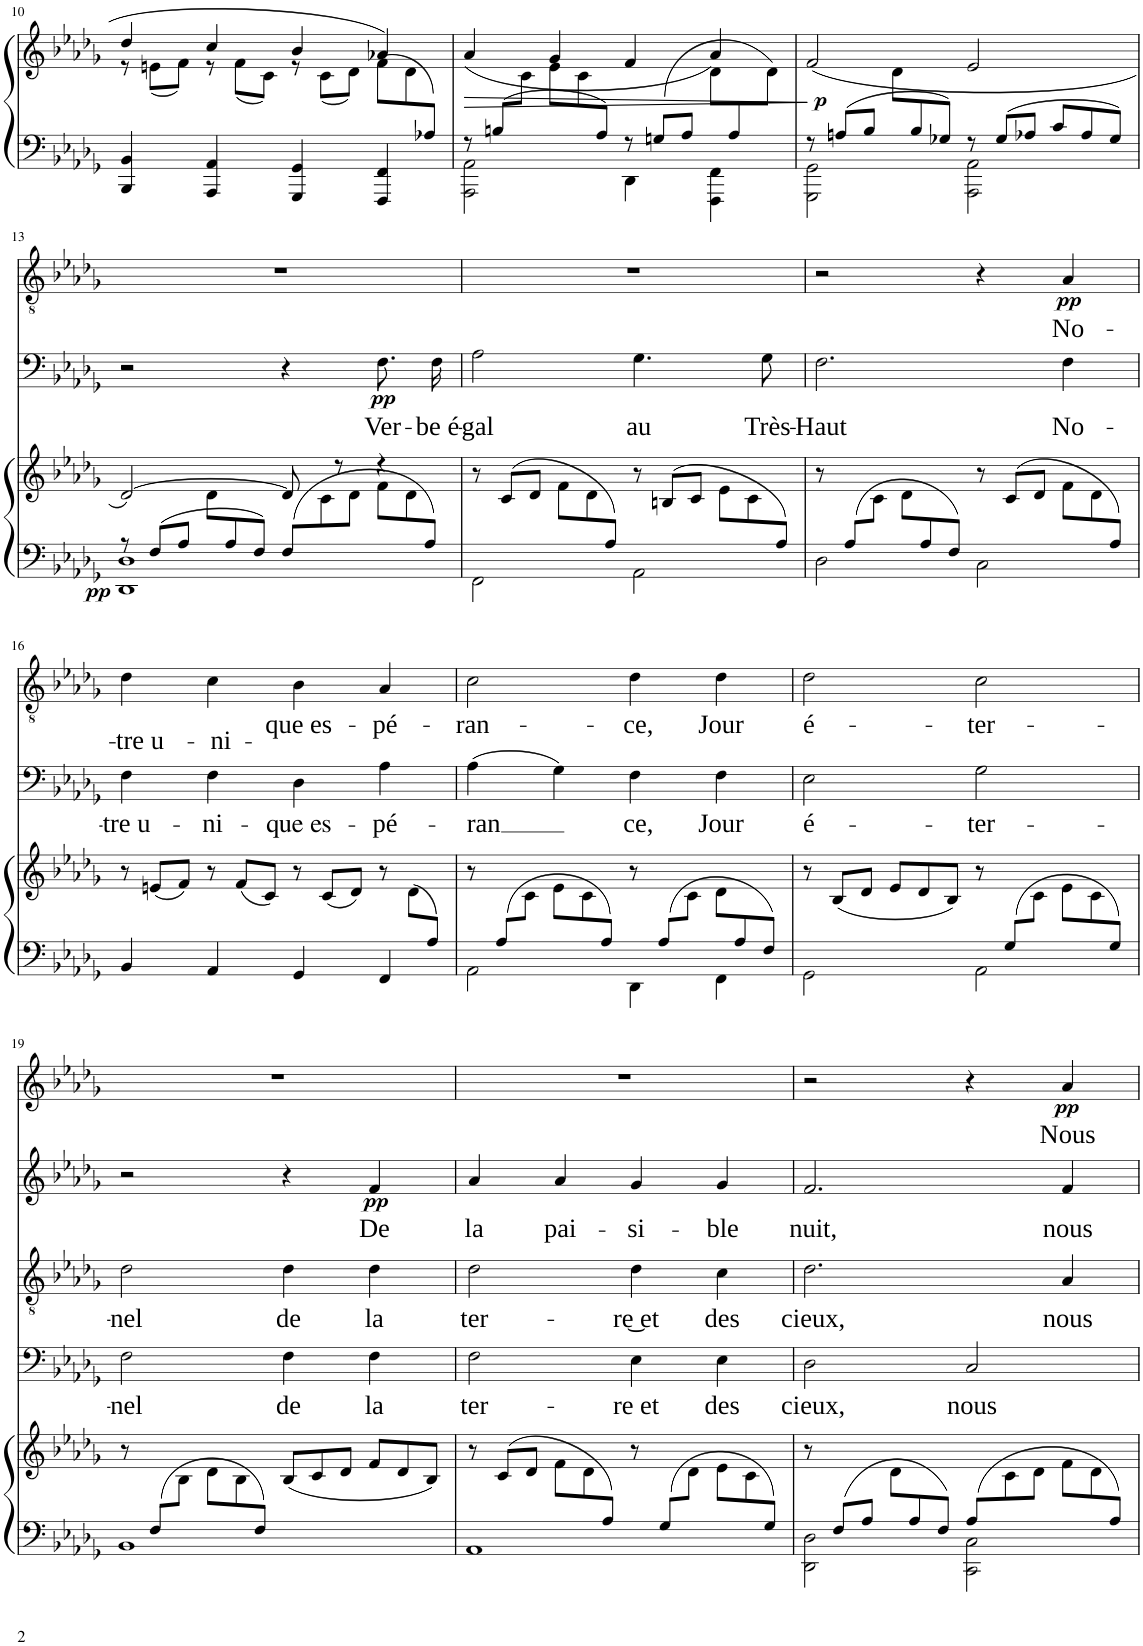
**kern	**kern	**dynam	**kern	**text	**dynam	**kern	**text	**dynam	**kern	**text	**dynam	**kern	**text	**dynam
*part5	*part5	*part5	*part4	*part4	*part4	*part3	*part3	*part3	*part2	*part2	*part2	*part1	*part1	*part1
*staff6	*staff5	*staff5/6	*staff4	*staff4	*staff4	*staff3	*staff3	*staff3	*staff2	*staff2	*staff2	*staff1	*staff1	*staff1
*I"ORGUE ou PIANO	*	*	*I"BASSES	*	*	*I"TÉNORS	*	*	*I"CONTRALTOS	*	*	*I"SOPRANOS	*	*
*I'Pno	*	*	*	*	*	*	*	*	*	*	*	*	*	*
!!LO:PB:g=z
*clefF4	*clefG2	*	*clefF4	*	*	*clefGv2	*	*	*clefG2	*	*	*clefG2	*	*
*k[b-e-a-d-g-]	*k[b-e-a-d-g-]	*	*k[b-e-a-d-g-]	*	*	*k[b-e-a-d-g-]	*	*	*k[b-e-a-d-g-]	*	*	*k[b-e-a-d-g-]	*	*
*M4/4	*M4/4	*	*M4/4	*	*	*M4/4	*	*	*M4/4	*	*	*M4/4	*	*
*met(c)	*met(c)	*	*met(c)	*	*	*met(c)	*	*	*met(c)	*	*	*met(c)	*	*
=10	=10	=10	=10	=10	=10	=10	=10	=10	=10	=10	=10	=10	=10	=10
*^	*^	*	*	*	*	*	*	*	*	*	*	*	*	*
*	*^	*	*	*	*	*	*	*	*	*	*	*	*	*	*	*
*	*	*	*	*Xtuplet	*	*	*	*	*	*	*	*	*	*	*	*	*
12%11ryy	4BBB-/ 4BB-/	1ryy	4dd-/	12r	.	1r	.	.	1r	.	.	1r	.	.	1r	.	.
.	.	.	.	(12en\L	.	.	.	.	.	.	.	.	.	.	.	.	.
.	.	.	.	12f\J)	.	.	.	.	.	.	.	.	.	.	.	.	.
.	4AAA-/ 4AA-/	.	4cc/	12r	.	.	.	.	.	.	.	.	.	.	.	.	.
.	.	.	.	(12f\L	.	.	.	.	.	.	.	.	.	.	.	.	.
.	.	.	.	12c\J)	.	.	.	.	.	.	.	.	.	.	.	.	.
.	4GGG-/ 4GG-/	.	4b-/	12r	.	.	.	.	.	.	.	.	.	.	.	.	.
.	.	.	.	(12c\L	.	.	.	.	.	.	.	.	.	.	.	.	.
.	.	.	.	12d-\J)	.	.	.	.	.	.	.	.	.	.	.	.	.
.	4FFF/ 4FF/	.	4a-X/	(12f\L	.	.	.	.	.	.	.	.	.	.	.	.	.
.	.	.	.	12d-\	.	.	.	.	.	.	.	.	.	.	.	.	.
12A-X/J)	.	.	.	12ryy	.	.	.	.	.	.	.	.	.	.	.	.	.
*v	*v	*v	*	*	*	*	*	*	*	*	*	*	*	*	*	*	*
=11	=11	=11	=11	=11	=11	=11	=11	=11	=11	=11	=11	=11	=11	=11	=11
*Xtuplet	*	*	*	*	*	*	*	*	*	*	*	*	*	*	*
*^	*	*	*	*	*	*	*	*	*	*	*	*	*	*	*
12r	2AAA-\ 2AA-\	(4a-/	6ryy	.	1r	.	.	1r	.	.	1r	.	.	1r	.	.
12Bn/L	.	.	.	.	.	.	.	.	.	.	.	.	.	.	.	.
4ryy	.	.	12c\J	.	.	.	.	.	.	.	.	.	.	.	.	.
.	.	4g-/	12e-\L	.	.	.	.	.	.	.	.	.	.	.	.	.
.	.	.	12c\	.	.	.	.	.	.	.	.	.	.	.	.	.
12A-/J	.	.	3ryy	.	.	.	.	.	.	.	.	.	.	.	.	.
12r	4DD-\	4f/	.	.	.	.	.	.	.	.	.	.	.	.	.	.
(12Gn/L	.	.	.	.	.	.	.	.	.	.	.	.	.	.	.	.
12A-/J	.	.	.	.	.	.	.	.	.	.	.	.	.	.	.	.
12ryy	4FFF\ 4FF\	4a-/)	12d-\L	.	.	.	.	.	.	.	.	.	.	.	.	.
12A-/	.	.	12ryy	.	.	.	.	.	.	.	.	.	.	.	.	.
12ryy	.	.	12d-\J)	.	.	.	.	.	.	.	.	.	.	.	.	.
=12	=12	=12	=12	=12	=12	=12	=12	=12	=12	=12	=12	=12	=12	=12	=12	=12
!	!	!	!	!LO:DY:b	!	!	!	!	!	!	!	!	!	!	!	!
12r	2GGG-\ 2GG-\	(2f/	4ryy	p	1r	.	.	1r	.	.	1r	.	.	1r	.	.
12An/L	.	.	.	.	.	.	.	.	.	.	.	.	.	.	.	.
12B-/J	.	.	.	.	.	.	.	.	.	.	.	.	.	.	.	.
12ryy	.	.	12d-\L	.	.	.	.	.	.	.	.	.	.	.	.	.
12B-/	.	.	3%2ryy	.	.	.	.	.	.	.	.	.	.	.	.	.
12G-X/J	.	.	.	.	.	.	.	.	.	.	.	.	.	.	.	.
12r	2AAA-\ 2AA-\	2e-/	.	.	.	.	.	.	.	.	.	.	.	.	.	.
12G-/L	.	.	.	.	.	.	.	.	.	.	.	.	.	.	.	.
12A-X/J	.	.	.	.	.	.	.	.	.	.	.	.	.	.	.	.
12c/L	.	.	.	.	.	.	.	.	.	.	.	.	.	.	.	.
12A-/	.	.	.	.	.	.	.	.	.	.	.	.	.	.	.	.
12G-/J	.	.	.	.	.	.	.	.	.	.	.	.	.	.	.	.
!!LO:LB:g=z
=13	=13	=13	=13	=13	=13	=13	=13	=13	=13	=13	=13	=13	=13	=13	=13	=13
*	*^	*	*^	*	*	*	*	*	*	*	*	*	*	*	*	*
!	!	!	!	!	!	!LO:DY:b=2	!	!	!	!	!	!	!	!	!	!	!	!
2ryy	12r	1DD- 1D-	[2d-/)	2ryy	4ryy	pp	2r	.	.	1r	.	.	1r	.	.	1r	.	.
.	12F/L	.	.	.	.	.	.	.	.	.	.	.	.	.	.	.	.	.
.	12A-/J	.	.	.	.	.	.	.	.	.	.	.	.	.	.	.	.	.
.	12ryy	.	.	.	12d-\L	.	.	.	.	.	.	.	.	.	.	.	.	.
.	12A-/	.	.	.	3%2ryy	.	.	.	.	.	.	.	.	.	.	.	.	.
.	12F/J	.	.	.	.	.	.	.	.	.	.	.	.	.	.	.	.	.
12F/L	2ryy	.	8d-/]	12ryy	.	.	4r	.	.	.	.	.	.	.	.	.	.	.
3ryy	.	.	.	12c\	.	.	.	.	.	.	.	.	.	.	.	.	.	.
.	.	.	8r	.	.	.	.	.	.	.	.	.	.	.	.	.	.	.
.	.	.	.	12d-\J	.	.	.	.	.	.	.	.	.	.	.	.	.	.
!	!	!	!	!	!	!	!	!LO:LY:b	!LO:DY:b	!	!	!	!	!	!	!	!	!
.	.	.	4r	12f\L	.	.	8.F\L	Ver-	pp	.	.	.	.	.	.	.	.	.
.	.	.	.	12d-\	.	.	.	.	.	.	.	.	.	.	.	.	.	.
12A-/J	.	.	.	12ryy	.	.	.	.	.	.	.	.	.	.	.	.	.	.
!	!	!	!	!	!	!	!	!LO:LY:b	!	!	!	!	!	!	!	!	!	!
.	.	.	.	.	.	.	16F\Jk	-be é-	.	.	.	.	.	.	.	.	.	.
*	*	*	*v	*v	*v	*	*	*	*	*	*	*	*	*	*	*	*	*
=14	=14	=14	=14	=14	=14	=14	=14	=14	=14	=14	=14	=14	=14	=14	=14	=14
!	!	!	!	!	!	!LO:LY:b	!	!	!	!	!	!	!	!	!	!
12%5ryy	2FF\	1ryy	12r	.	2A-\	-gal	.	1r	.	.	1r	.	.	1r	.	.
.	.	.	(12c/L	.	.	.	.	.	.	.	.	.	.	.	.	.
.	.	.	12d-/J	.	.	.	.	.	.	.	.	.	.	.	.	.
.	.	.	12f\L	.	.	.	.	.	.	.	.	.	.	.	.	.
.	.	.	12d-\	.	.	.	.	.	.	.	.	.	.	.	.	.
12A-/J)	.	.	12ryy	.	.	.	.	.	.	.	.	.	.	.	.	.
!	!	!	!	!	!	!LO:LY:b	!	!	!	!	!	!	!	!	!	!
12%5ryy	2AA-\	.	12r	.	4.G-\	au	.	.	.	.	.	.	.	.	.	.
.	.	.	(12Bn/L	.	.	.	.	.	.	.	.	.	.	.	.	.
.	.	.	12c/J	.	.	.	.	.	.	.	.	.	.	.	.	.
.	.	.	12e-\L	.	.	.	.	.	.	.	.	.	.	.	.	.
.	.	.	12c\	.	.	.	.	.	.	.	.	.	.	.	.	.
!	!	!	!	!	!	!LO:LY:b	!	!	!	!	!	!	!	!	!	!
.	.	.	.	.	8G-\	Très-	.	.	.	.	.	.	.	.	.	.
12A-/J)	.	.	12ryy	.	.	.	.	.	.	.	.	.	.	.	.	.
*	*v	*v	*	*	*	*	*	*	*	*	*	*	*	*	*	*
=15	=15	=15	=15	=15	=15	=15	=15	=15	=15	=15	=15	=15	=15	=15	=15
!	!	!	!	!	!LO:LY:b	!	!	!	!	!	!	!	!	!	!
12ryy	2D-\	12r	.	2.F\	-Haut	.	2r	.	.	1r	.	.	1r	.	.
12A-/L	.	12ryy	.	.	.	.	.	.	.	.	.	.	.	.	.
6ryy	.	12c\J	.	.	.	.	.	.	.	.	.	.	.	.	.
.	.	12d-\L	.	.	.	.	.	.	.	.	.	.	.	.	.
12A-/	.	6ryy	.	.	.	.	.	.	.	.	.	.	.	.	.
12F/J	.	.	.	.	.	.	.	.	.	.	.	.	.	.	.
12%5ryy	2C\	12r	.	.	.	.	4r	.	.	.	.	.	.	.	.
.	.	(12c/L	.	.	.	.	.	.	.	.	.	.	.	.	.
.	.	12d-/J	.	.	.	.	.	.	.	.	.	.	.	.	.
!	!	!	!	!	!LO:LY:b	!	!	!LO:LY:b	!LO:DY:b	!	!	!	!	!	!
.	.	12f\L	.	4F\	No-	.	4A-/	No-	pp	.	.	.	.	.	.
.	.	12d-\	.	.	.	.	.	.	.	.	.	.	.	.	.
12A-/J)	.	12ryy	.	.	.	.	.	.	.	.	.	.	.	.	.
!!LO:LB:g=z
=16	=16	=16	=16	=16	=16	=16	=16	=16	=16	=16	=16	=16	=16	=16	=16
*	*^	*	*	*	*	*	*	*	*	*	*	*	*	*	*
!	!	!	!	!	!	!LO:LY:b	!	!	!LO:LY:b	!	!	!	!	!	!	!
12%11ryy	4BB-/	1ryy	12r	.	4F\	-tre u-	.	4d-\	-tre u-	.	1r	.	.	1r	.	.
.	.	.	(12en/L	.	.	.	.	.	.	.	.	.	.	.	.	.
.	.	.	12f/J)	.	.	.	.	.	.	.	.	.	.	.	.	.
!	!	!	!	!	!	!LO:LY:b	!	!	!LO:LY:b	!	!	!	!	!	!	!
.	4AA-/	.	12r	.	4F\	-ni-	.	4c\	-ni-	.	.	.	.	.	.	.
.	.	.	(12f/L	.	.	.	.	.	.	.	.	.	.	.	.	.
.	.	.	12c/J)	.	.	.	.	.	.	.	.	.	.	.	.	.
!	!	!	!	!	!	!LO:LY:b	!	!	!LO:LY:b	!	!	!	!	!	!	!
.	4GG-/	.	12r	.	4D-\	-que es-	.	4B-\	-que es-	.	.	.	.	.	.	.
.	.	.	(12c/L	.	.	.	.	.	.	.	.	.	.	.	.	.
.	.	.	12d-/J)	.	.	.	.	.	.	.	.	.	.	.	.	.
!	!	!	!	!	!	!LO:LY:b	!	!	!LO:LY:b	!	!	!	!	!	!	!
.	4FF/	.	12r	.	4A-\	-pé-	.	4A-/	-pé-	.	.	.	.	.	.	.
.	.	.	(12d-\L	.	.	.	.	.	.	.	.	.	.	.	.	.
12A-/J)	.	.	12ryy	.	.	.	.	.	.	.	.	.	.	.	.	.
=17	=17	=17	=17	=17	=17	=17	=17	=17	=17	=17	=17	=17	=17	=17	=17	=17
!	!	!	!	!	!	!LO:LY:b	!	!	!LO:LY:b	!	!	!	!	!	!	!
12ryy	2AA-\	1ryy	12r	.	(4A-\	-ran	.	2c\	-ran-	.	1r	.	.	1r	.	.
12A-/L	.	.	12ryy	.	.	.	.	.	.	.	.	.	.	.	.	.
4ryy	.	.	12c\J	.	.	.	.	.	.	.	.	.	.	.	.	.
.	.	.	12e-\L	.	4G-\)	.	.	.	.	.	.	.	.	.	.	.
.	.	.	12c\	.	.	.	.	.	.	.	.	.	.	.	.	.
12A-/J	.	.	12ryy	.	.	.	.	.	.	.	.	.	.	.	.	.
!	!	!	!	!	!	!LO:LY:b	!	!	!LO:LY:b	!	!	!	!	!	!	!
12ryy	4DD-\	.	12r	.	4F\	ce,	.	4d-\	-ce,	.	.	.	.	.	.	.
12A-/L	.	.	12ryy	.	.	.	.	.	.	.	.	.	.	.	.	.
6ryy	.	.	12c\J	.	.	.	.	.	.	.	.	.	.	.	.	.
!	!	!	!	!	!	!LO:LY:b	!	!	!LO:LY:b	!	!	!	!	!	!	!
.	4FF\	.	12d-\L	.	4F\	Jour	.	4d-\	Jour	.	.	.	.	.	.	.
12A-/	.	.	6ryy	.	.	.	.	.	.	.	.	.	.	.	.	.
12F/J	.	.	.	.	.	.	.	.	.	.	.	.	.	.	.	.
=18	=18	=18	=18	=18	=18	=18	=18	=18	=18	=18	=18	=18	=18	=18	=18	=18
!	!	!	!	!	!	!LO:LY:b	!	!	!LO:LY:b	!	!	!	!	!	!	!
12%7ryy	2GG-\	1ryy	12r	.	2E-\	é-	.	2d-\	é-	.	1r	.	.	1r	.	.
.	.	.	(12B-/L	.	.	.	.	.	.	.	.	.	.	.	.	.
.	.	.	12d-/J	.	.	.	.	.	.	.	.	.	.	.	.	.
.	.	.	12e-/L	.	.	.	.	.	.	.	.	.	.	.	.	.
.	.	.	12d-/	.	.	.	.	.	.	.	.	.	.	.	.	.
.	.	.	12B-/J)	.	.	.	.	.	.	.	.	.	.	.	.	.
!	!	!	!	!	!	!LO:LY:b	!	!	!LO:LY:b	!	!	!	!	!	!	!
.	2AA-\	.	12r	.	2G-\	-ter-	.	2c\	-ter-	.	.	.	.	.	.	.
12G-/L	.	.	12ryy	.	.	.	.	.	.	.	.	.	.	.	.	.
4ryy	.	.	12c\J	.	.	.	.	.	.	.	.	.	.	.	.	.
.	.	.	12e-\L	.	.	.	.	.	.	.	.	.	.	.	.	.
.	.	.	12c\	.	.	.	.	.	.	.	.	.	.	.	.	.
12G-/J	.	.	12ryy	.	.	.	.	.	.	.	.	.	.	.	.	.
!!LO:LB:g=z
=19	=19	=19	=19	=19	=19	=19	=19	=19	=19	=19	=19	=19	=19	=19	=19	=19
!	!	!	!	!	!	!LO:LY:b	!	!	!LO:LY:b	!	!	!	!	!	!	!
12ryy	1BB-	1ryy	12r	.	2F\	-nel	.	2d-\	-nel	.	2r	.	.	1r	.	.
12F/L	.	.	12ryy	.	.	.	.	.	.	.	.	.	.	.	.	.
4ryy	.	.	12B-\J	.	.	.	.	.	.	.	.	.	.	.	.	.
.	.	.	12d-\L	.	.	.	.	.	.	.	.	.	.	.	.	.
.	.	.	12B-\	.	.	.	.	.	.	.	.	.	.	.	.	.
12F/J	.	.	12ryy	.	.	.	.	.	.	.	.	.	.	.	.	.
!	!	!	!	!	!	!LO:LY:b	!	!	!LO:LY:b	!	!	!	!	!	!	!
2ryy	.	.	(12B-/L	.	4F\	de	.	4d-\	de	.	4r	.	.	.	.	.
.	.	.	12c/	.	.	.	.	.	.	.	.	.	.	.	.	.
.	.	.	12d-/J	.	.	.	.	.	.	.	.	.	.	.	.	.
!	!	!	!	!	!	!LO:LY:b	!	!	!LO:LY:b	!	!	!LO:LY:b	!LO:DY:b	!	!	!
.	.	.	12f/L	.	4F\	la	.	4d-\	la	.	4f/	De	pp	.	.	.
.	.	.	12d-/	.	.	.	.	.	.	.	.	.	.	.	.	.
.	.	.	12B-/J)	.	.	.	.	.	.	.	.	.	.	.	.	.
=20	=20	=20	=20	=20	=20	=20	=20	=20	=20	=20	=20	=20	=20	=20	=20	=20
!	!	!	!	!	!	!LO:LY:b	!	!	!LO:LY:b	!	!	!LO:LY:b	!	!	!	!
12%5ryy	1AA-	1ryy	12r	.	2F\	ter-	.	2d-\	ter-	.	4a-/	la	.	1r	.	.
.	.	.	(12c/L	.	.	.	.	.	.	.	.	.	.	.	.	.
.	.	.	12d-/J	.	.	.	.	.	.	.	.	.	.	.	.	.
!	!	!	!	!	!	!	!	!	!	!	!	!LO:LY:b	!	!	!	!
.	.	.	12f\L	.	.	.	.	.	.	.	4a-/	pai-	.	.	.	.
.	.	.	12d-\	.	.	.	.	.	.	.	.	.	.	.	.	.
12A-/J)	.	.	12ryy	.	.	.	.	.	.	.	.	.	.	.	.	.
!	!	!	!	!	!	!LO:LY:b	!	!	!LO:LY:b	!	!	!LO:LY:b	!	!	!	!
12ryy	.	.	12r	.	4E-\	-re et	.	4d-\	-re͜ et	.	4g-/	-si-	.	.	.	.
12G-/L	.	.	12ryy	.	.	.	.	.	.	.	.	.	.	.	.	.
4ryy	.	.	12d-\J	.	.	.	.	.	.	.	.	.	.	.	.	.
!	!	!	!	!	!	!LO:LY:b	!	!	!LO:LY:b	!	!	!LO:LY:b	!	!	!	!
.	.	.	12e-\L	.	4E-\	des	.	4c\	des	.	4g-/	-ble	.	.	.	.
.	.	.	12c\	.	.	.	.	.	.	.	.	.	.	.	.	.
12G-/J	.	.	12ryy	.	.	.	.	.	.	.	.	.	.	.	.	.
=21	=21	=21	=21	=21	=21	=21	=21	=21	=21	=21	=21	=21	=21	=21	=21	=21
!	!	!	!	!	!	!LO:LY:b	!	!	!LO:LY:b	!	!	!LO:LY:b	!	!	!	!
12ryy	1ryy	2DD-\ 2D-\	12r	.	2D-\	cieux,	.	2.d-\	cieux,	.	2.f/	nuit,	.	2r	.	.
12F/L	.	.	6ryy	.	.	.	.	.	.	.	.	.	.	.	.	.
12A-/J	.	.	.	.	.	.	.	.	.	.	.	.	.	.	.	.
12ryy	.	.	12d-\L	.	.	.	.	.	.	.	.	.	.	.	.	.
12A-/	.	.	4ryy	.	.	.	.	.	.	.	.	.	.	.	.	.
12F/J	.	.	.	.	.	.	.	.	.	.	.	.	.	.	.	.
!	!	!	!	!	!	!LO:LY:b	!	!	!	!	!	!	!	!	!	!
12A-/L	.	2CC\ 2C\	.	.	2C/	nous	.	.	.	.	.	.	.	4r	.	.
3ryy	.	.	12c\	.	.	.	.	.	.	.	.	.	.	.	.	.
.	.	.	12d-\J	.	.	.	.	.	.	.	.	.	.	.	.	.
!	!	!	!	!	!	!	!	!	!LO:LY:b	!	!	!LO:LY:b	!	!	!LO:LY:b	!LO:DY:b
.	.	.	12f\L	.	.	.	.	4A-/	nous	.	4f/	nous	.	4a-/	Nous	pp
.	.	.	12d-\	.	.	.	.	.	.	.	.	.	.	.	.	.
12A-/J	.	.	12ryy	.	.	.	.	.	.	.	.	.	.	.	.	.
*v	*v	*v	*	*	*	*	*	*	*	*	*	*	*	*	*	*
=	=	=	=	=	=	=	=	=	=	=	=	=	=	=
*-	*-	*-	*-	*-	*-	*-	*-	*-	*-	*-	*-	*-	*-	*-
